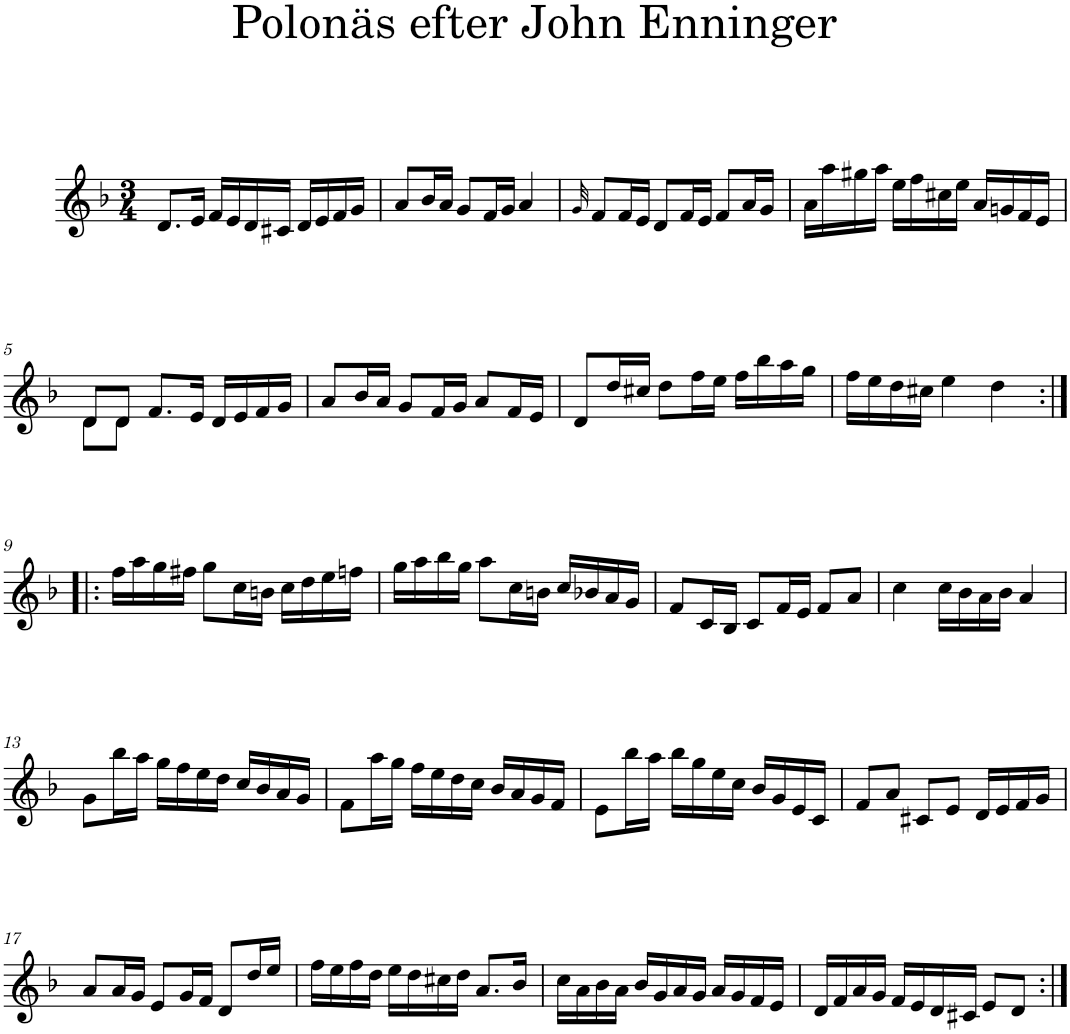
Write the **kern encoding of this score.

**kern
*part1
*staff1
*I"Piano
*I'Pno
*clefG2
*k[b-]
*d:
*M3/4
=1
8.d/L
16e/Jk
16f/LL
16e/
16d/
16c#X/JJ
16d/LL
16e/
16f/
16g/JJ
=2
8a/L
16b-/L
16a/JJ
8g/L
16f/L
16g/JJ
4a/
=3
32qg/
8f/L
16f/L
16e/JJ
8d/L
16f/L
16e/JJ
8f/L
16a/L
16g/JJ
=4
16a\LL
16aa\
16gg#X\
16aa\JJ
16ee\LL
16ff\
16cc#X\
16ee\JJ
16a/LL
16gn/
16f/
16e/JJ
!!LO:LB:g=z
=5
*^
8d/L	8d\L
8d/J	8d\J
8.f/L	2ryy
16e/Jk	.
16d/LL	.
16e/	.
16f/	.
16g/JJ	.
*v	*v
=6
8a/L
16b-/L
16a/JJ
8g/L
16f/L
16g/JJ
8a/L
16f/L
16e/JJ
=7
8d/L
16dd/L
16cc#X/JJ
8dd\L
16ff\L
16ee\JJ
16ff\LL
16bb-\
16aa\
16gg\JJ
=8
16ff\LL
16ee\
16dd\
16cc#X\JJ
4ee\
4dd\
!!LO:LB:g=z
=9:|!|:
16ff\LL
16aa\
16gg\
16ff#X\JJ
8gg\L
16cc\L
16bn\JJ
16cc\LL
16dd\
16ee\
16ffn\JJ
=10
16gg\LL
16aa\
16bb-\
16gg\JJ
8aa\L
16cc\L
16bn\JJ
16cc/LL
16b-X/
16a/
16g/JJ
=11
8f/L
16c/L
16B-/JJ
8c/L
16f/L
16e/JJ
8f/L
8a/J
=12
4cc\
16cc\LL
16b-\
16a\
16b-\JJ
4a/
!!LO:LB:g=z
=13
8g\L
16bb-\L
16aa\JJ
16gg\LL
16ff\
16ee\
16dd\JJ
16cc/LL
16b-/
16a/
16g/JJ
=14
8f\L
16aa\L
16gg\JJ
16ff\LL
16ee\
16dd\
16cc\JJ
16b-/LL
16a/
16g/
16f/JJ
=15
8e\L
16bb-\L
16aa\JJ
16bb-\LL
16gg\
16ee\
16cc\JJ
16b-/LL
16g/
16e/
16c/JJ
=16
8f/L
8a/J
8c#X/L
8e/J
16d/LL
16e/
16f/
16g/JJ
!!LO:LB:g=z
=17
8a/L
16a/L
16g/JJ
8e/L
16g/L
16f/JJ
8d/L
16dd/L
16ee/JJ
=18
16ff\LL
16ee\
16ff\
16dd\JJ
16ee\LL
16dd\
16cc#X\
16dd\JJ
8.a/L
16b-/Jk
=19
16cc\LL
16a\
16b-\
16a\JJ
16b-/LL
16g/
16a/
16g/JJ
16a/LL
16g/
16f/
16e/JJ
=20
16d/LL
16f/
16a/
16g/JJ
16f/LL
16e/
16d/
16c#X/JJ
8e/L
8d/J
=:|!
*-
